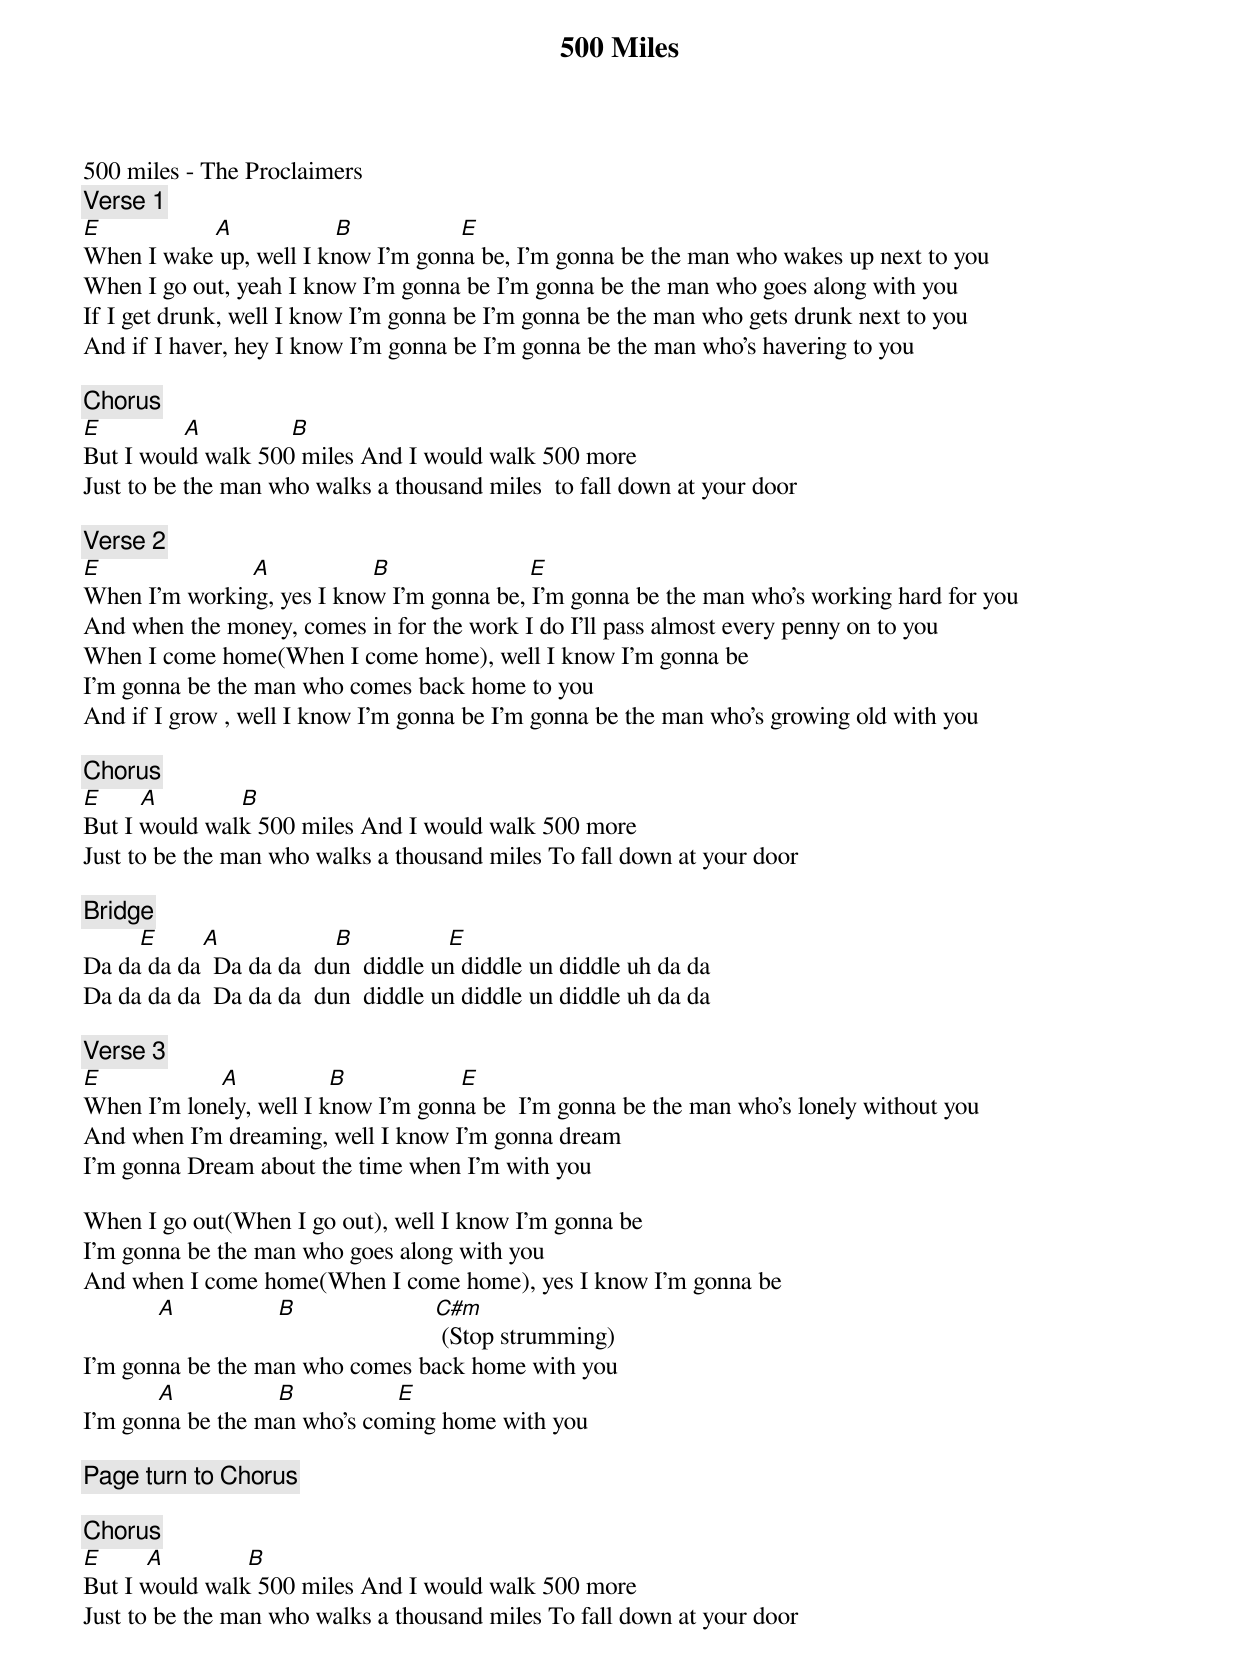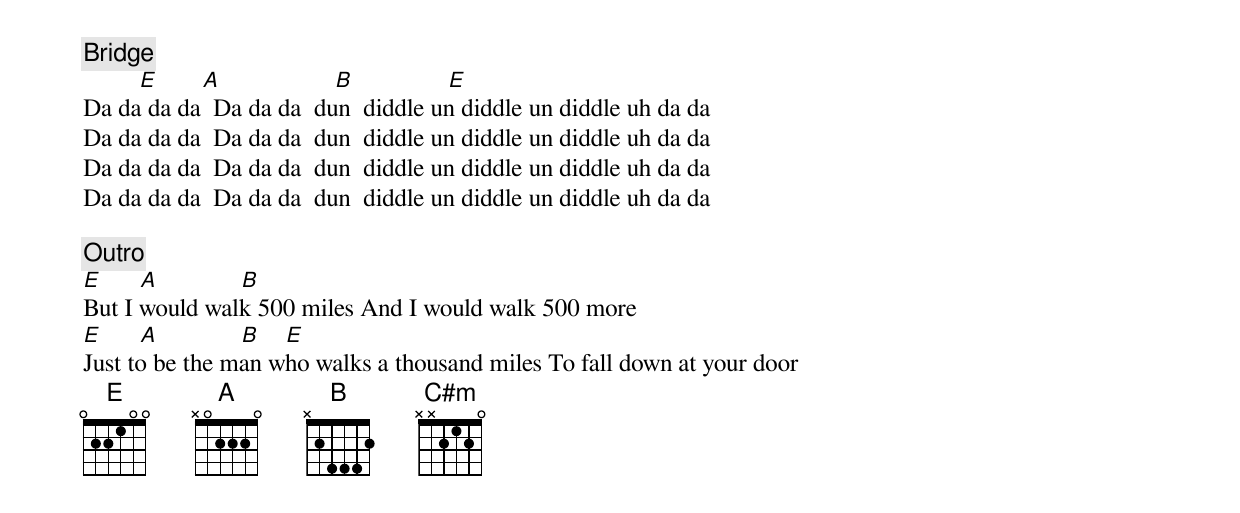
{title: 500 Miles}
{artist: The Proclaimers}
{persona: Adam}
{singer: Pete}
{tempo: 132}
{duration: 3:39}
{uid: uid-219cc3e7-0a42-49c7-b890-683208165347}
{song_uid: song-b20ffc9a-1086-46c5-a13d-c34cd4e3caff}



500 miles - The Proclaimers
{comment: Verse 1}
[E]							          	[A]              		[B]                	[E]
When I wake up, well I know I'm gonna be, I'm gonna be the man who wakes up next to you
When I go out, yeah I know I'm gonna be	I'm gonna be the man who goes along with you
If I get drunk, well I know I'm gonna be	I'm gonna be the man who gets drunk next to you
And if I haver, hey I know I'm gonna be	I'm gonna be the man who's havering to you

{comment: Chorus}
[E]  				       [A]            		[B]
But I would walk 500 miles	And I would walk 500 more
Just to be the man who walks a thousand miles	 to fall down at your door

{comment: Verse 2}
[E]							          	      [A]              		[B]                	     [E]
When I'm working, yes I know I'm gonna be, I'm gonna be the man who's working hard for you
And when the money, comes in for the work I do I'll pass almost every penny on to you
When I come home(When I come home), well I know I'm gonna be
I'm gonna be the man who comes back home to you
And if I grow , well I know I'm gonna be	I'm gonna be the man who's growing old with you

{comment: Chorus}
[E]  				[A]            	[B]
But I would walk 500 miles	And I would walk 500 more
Just to be the man who walks a thousand miles	To fall down at your door

{comment: Bridge}
         [E]							[A]                 	[B]               [E]
Da da da da		Da da da 	dun  diddle un diddle un diddle uh da da
Da da da da		Da da da 	dun  diddle un diddle un diddle uh da da

{comment: Verse 3}
[E]							          		[A]              [B]                		[E]
When I'm lonely, well I know I'm gonna be 	I'm gonna be the man who's lonely without you
And when I'm dreaming, well I know I'm gonna dream
I'm gonna Dream about the time when I'm with you

When I go out(When I go out), well I know I'm gonna be
I'm gonna be the man who goes along with you
And when I come home(When I come home), yes I know I'm gonna be
          		[A]              		[B]                    		[C#m] (Stop strumming)
I'm gonna be the man who comes back home with you
          		[A]              		[B]               	[E]
I'm gonna be the man who's coming home with you

{comment: Page turn to Chorus}

{comment: Chorus}
[E]  					[A]            	[B]
But I would walk 500 miles	And I would walk 500 more
Just to be the man who walks a thousand miles	To fall down at your door

{comment: Bridge}
         [E]							[A]                 	[B]               [E]
Da da da da		Da da da 	dun  diddle un diddle un diddle uh da da
Da da da da		Da da da 	dun  diddle un diddle un diddle uh da da
Da da da da		Da da da 	dun  diddle un diddle un diddle uh da da
Da da da da		Da da da 	dun  diddle un diddle un diddle uh da da

{comment: Outro}
[E]  				[A]            	[B]
But I would walk 500 miles	And I would walk 500 more
[E]  				[A]            	[B]				[E]
Just to be the man who walks a thousand miles	To fall down at your door
